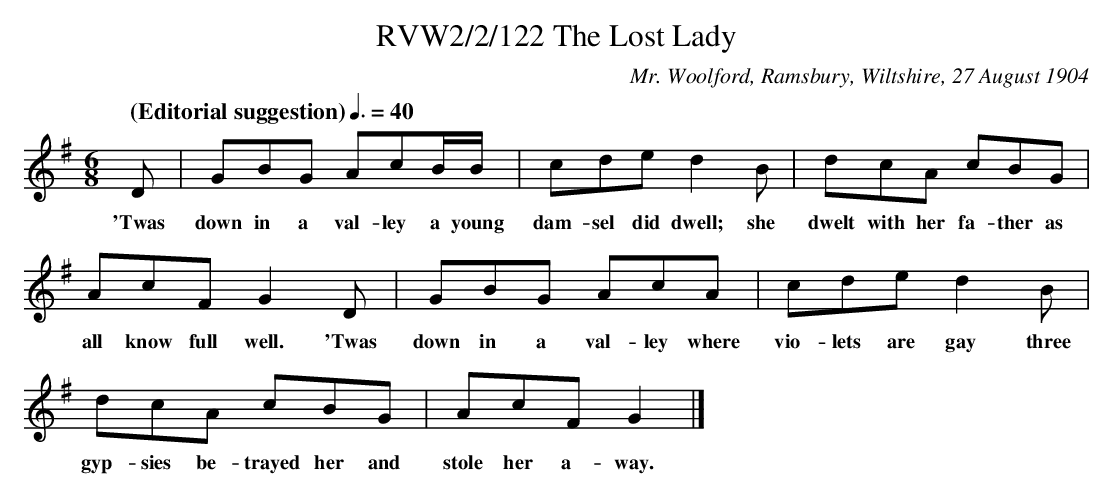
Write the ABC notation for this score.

X:1
T:RVW2/2/122 The Lost Lady
C:Mr. Woolford, Ramsbury, Wiltshire, 27 August 1904
L:1/8
Q: "(Editorial suggestion)" 3/8=40
M:6/8
K:G
D | GBG AcB/2B/2 | cde d2 B | dcA cBG |
w: 'Twas down in a val-ley a young dam-sel did dwell; she dwelt with her fa-ther as
AcF G2 D |GBG AcA | cde d2 B |
w: all know full well. 'Twas down in a val-ley where vio-lets are gay three
 dcA cBG | AcF G2 |]
w: gyp-sies be-trayed her and stole her a-way.
